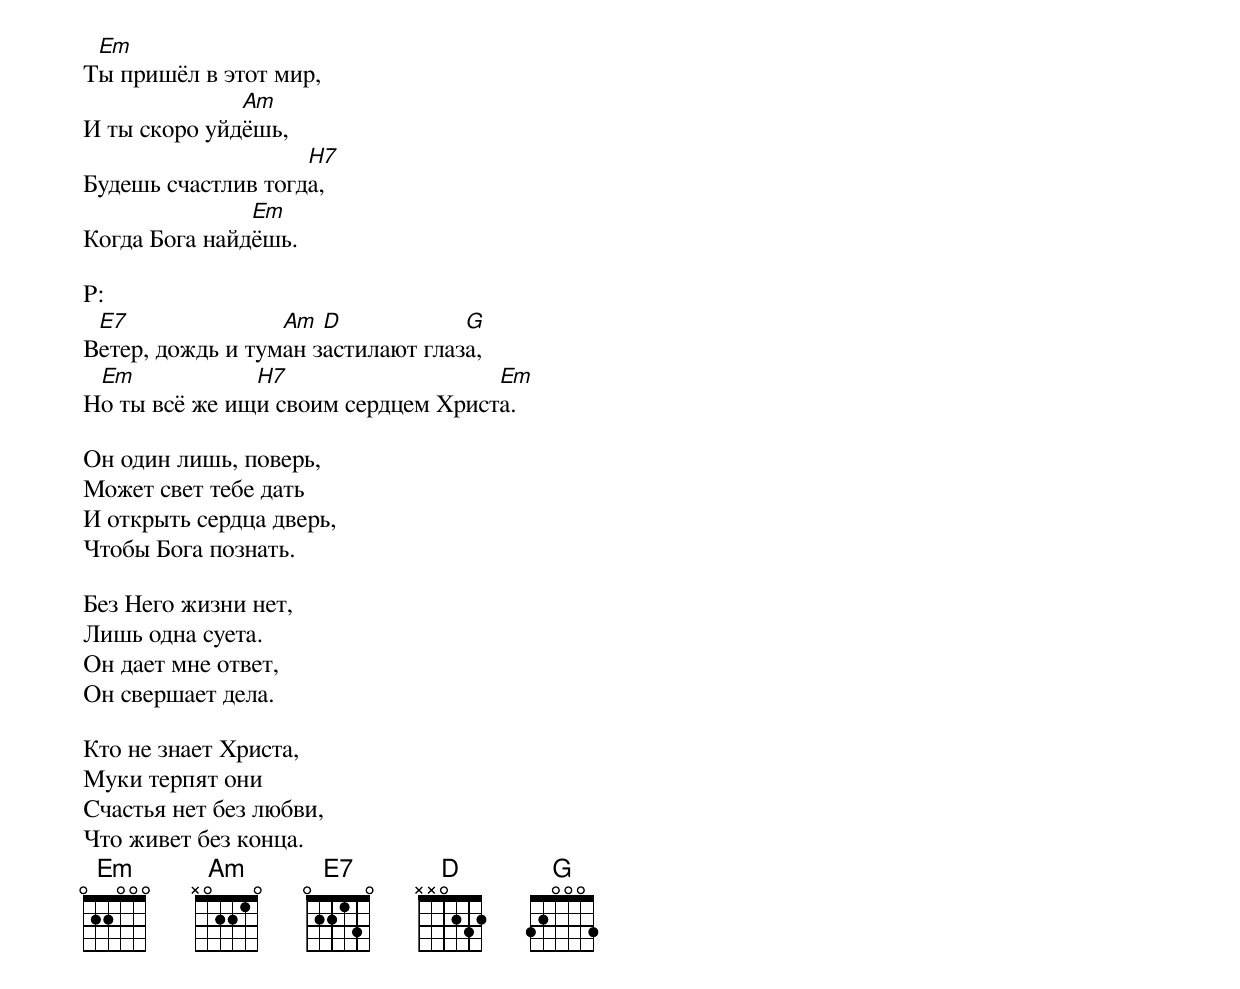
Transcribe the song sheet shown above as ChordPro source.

Т[Em]ы пришёл в этот мир,
И ты скоро уйд[Am]ёшь,
Будешь счастлив тогд[H7]а,
Когда Бога найд[Em]ёшь.

P:
В[E7]етер, дождь и тум[Am]ан з[D]астилают глаз[G]а,
Н[Em]о ты всё же ищ[H7]и своим сердцем Христ[Em]а.

Он один лишь, поверь,
Может свет тебе дать
И открыть сердца дверь,
Чтобы Бога познать.

Без Него жизни нет,
Лишь одна суета.
Он дает мне ответ,
Он свершает дела.

Кто не знает Христа,
Муки терпят они
Счастья нет без любви,
Что живет без конца.
